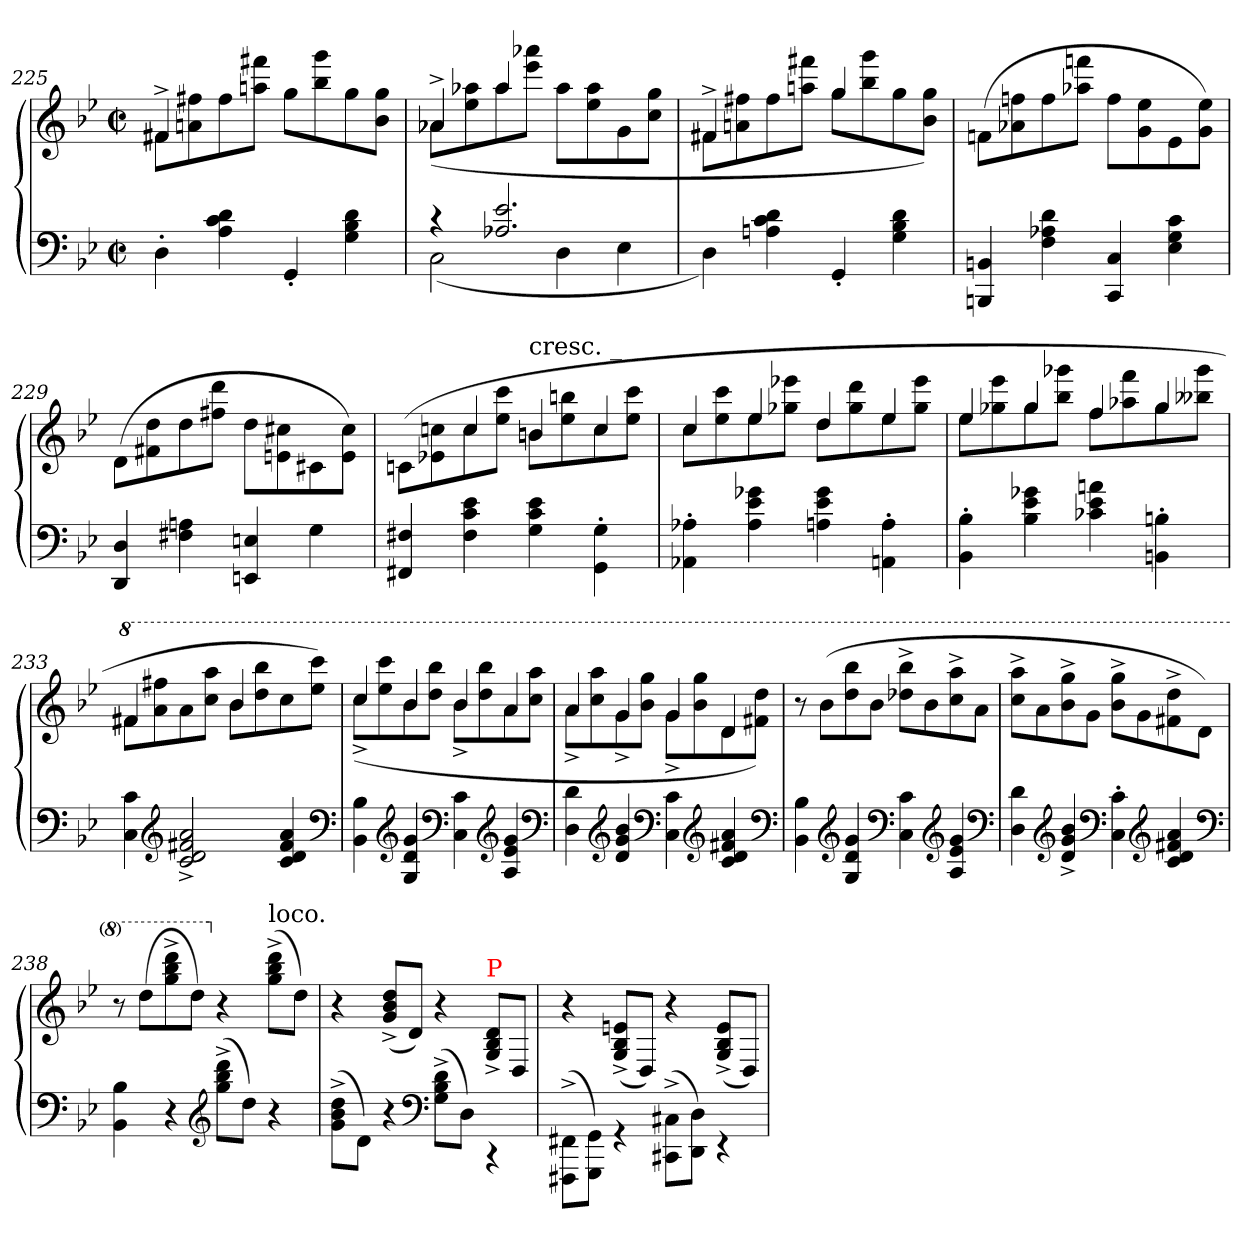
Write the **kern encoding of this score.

**kern	**kern
*part1	*part1
*staff2	*staff1
*clefF4	*clefG2
*k[b-e-]	*k[b-e-]
*g:	*g:
*M2/2	*M2/2
*met(c|)	*met(c|)
=225	=225
*	*^
4D'>	4f#X^>	8f#XL
.	.	8ff#X 8an
4d 4c 4A	4ryy	8ff#
.	.	8fff#X 8aanJ
4GG'</	2ryy	8ggL
.	.	8ggg 8bb-
4d 4B- 4G	.	8gg
.	.	8gg 8b-J
=226	=226	=226
*^	*	*
4rc	(>2C	4a-X^>	(>8a-XL
.	.	.	8aa-X 8ee-
2.e- 2.A-X	.	4aa-	8aa-
.	.	.	8aaa-X 8eee-J
.	4D	2ryy	8aa-L
.	.	.	8aa- 8ee-
.	4E-	.	8g
.	.	.	8gg 8ccJ
*v	*v	*	*
=227	=227	=227
4D)	4f#X^>	8f#XL
.	.	8ff#X 8an
4d 4c 4An	4ryy	8ff#
.	.	8fff#X 8aanJ
4GG'</	4gg	8ggL
.	.	8ggg 8bb-
4d 4B- 4G	4ryy	8gg
.	.	8gg 8b-J)
*	*v	*v
=228	=228
4BBn 4BBBn	(>8fnL
.	8ffn 8a-X
4d 4A-X 4F	8ff
.	8fffn 8aa-XJ
4C 4CC	8ffL
.	8ee- 8g
4c 4G 4E-	8e-
.	8ee- 8gJ)
=229	=229
4D 4DD	(>8dL
.	8dd 8f#X
4An 4F#X	8dd
.	8ddd 8ff#XJ
4En 4EEn	8dd\L
.	8cc#X 8en
4G	8c#X
.	8cc# 8eJ)
=230	=230
*	*^
4F#X 4FF#X	4ryy	(>8cnL
.	.	8ccn 8e-X
4e- 4c 4F#	4cc	8cc
.	.	8ccc 8ee-J
!	!LO:TX:a:t=cresc. _	!
4e- 4c 4G	4bn	8bnL
.	.	8bbn 8ee-
4G'>\ 4GG'>\	4cc	8cc
.	.	8ccc 8ee-J
=231	=231	=231
4A-X'> 4AA-X'>	4cc	8ccL
.	.	8ccc 8ee-
4g-X 4e- 4A-	4ee-	8ee-
.	.	8eee-X 8gg-XJ
4g- 4e- 4An	4dd	8ddL
.	.	8ddd 8gg-
4A'> 4AAn'>	4ee-	8ee-
.	.	8eee- 8gg-J
=232	=232	=232
4B-'> 4BB-'>	4ee-	8ee-L
.	.	8eee- 8gg-X
4g-X 4e- 4B-	4gg-	8gg-
.	.	8ggg-X 8bb-J
4an 4e- 4c-X	4ff	8ffL
.	.	8fff 8aa-X
4Bn'> 4BBn'>	4gg-	8gg-
.	.	8ggg- 8bb--XJ
=233	=233	=233
*	*8va	*
4c 4C	4ff#X	8ff#XL
.	.	8fff#X 8aa
*clefG2	*	*
2a^> 2f#X^> 2d^> 2c^>	4ryy	8aa
.	.	8aaa 8cccJ
.	4bb-	8bb-L
.	.	8bbb- 8ddd
4a 4f# 4d 4c	4ryy	8ccc
.	.	8cccc 8eee-J)
*clefF4	*	*
=234	=234	=234
4B- 4BB-	4ccc	(>8ccc^L
.	.	8cccc 8eee-
*clefG2	*	*
4g 4d 4G	4bb-	8bb-
.	.	8bbb- 8dddJ
*clefF4	*	*
4c 4C	4bb-	8bb-^L
.	.	8bbb- 8ddd
*clefG2	*	*
4g 4e- 4A	4aa	8aa
.	.	8aaa 8cccJ
*clefF4	*	*
=235	=235	=235
4d 4D	4aa	8aa^<L
.	.	8aaa 8ccc
*clefG2	*	*
4b- 4g 4d	4gg	8gg^<
.	.	8ggg 8bb-J
*clefF4	*	*
4c 4C	4gg	8gg^<L
.	.	8ggg 8bb-
*clefG2	*	*
4a 4f#X 4d 4c	4dd	8dd
.	.	8ddd 8ff#XJ)
*	*v	*v
*clefF4	*
=236	=236
4B- 4BB-	8r
.	(>8bb-L
*clefG2	*
4g 4d 4G	8bbb- 8ddd
.	8bb-J
*clefF4	*
4c 4C	8bbb-^> 8ddd-X^>L
.	8bb-
*clefG2	*
4g 4e- 4A	8aaa^> 8ccc^>
.	8aaJ
*clefF4	*
=237	=237
4d 4D	8aaa^> 8ccc^>L
.	8aa
*clefG2	*
4b-^> 4g^> 4d^>	8ggg^> 8bb-^>
.	8ggJ
*clefF4	*
4c'> 4C'>	8ggg^>\ 8bb-^>\L
.	8gg
*clefG2	*
4a 4f#X 4d 4c	8ddd^> 8ff#X^>
.	8ddJ)
*clefF4	*
=238	=238
4B- 4BB-	8r
.	(>8dddL
4r	8dddd^< 8bbb-^< 8ggg^<
.	8dddJ)
*clefG2	*
*	*X8va
(>8ddd^< 8bb-^< 8gg^<L	4r
8ddJ)	.
!	!LO:TX:a:t=loco.
4r	(>8ddd^< 8bb-^< 8gg^<L
.	8ddJ)
=239	=239
(>8dd^<\ 8b-^<\ 8g^<\L	4r
8dJ)	.
4r	(<8dd^> 8b-^> 8g^>L
.	8dJ)
*clefF4	*
(>8d^< 8B-^< 8G^<L	4r
8DJ)	.
!	!LO:TX:a:color=red:t=P
4rCC	8d^>/ 8B-^>/ 8G^>/L
.	8D/J
=240	=240
(>8FF#X^<\ 8FFF#X^<\L	4r
8GG 8GGGJ)	.
4rGG	(<8en^>/ 8B-^>/ 8G^>/L
.	8D/J)
(>8C#X^<\ 8CC#X^<\L	4r
8D 8DDJ)	.
4rEE	(<8e^>/ 8B-^>/ 8G^>/L
.	8D/J)
=	=
*-	*-
